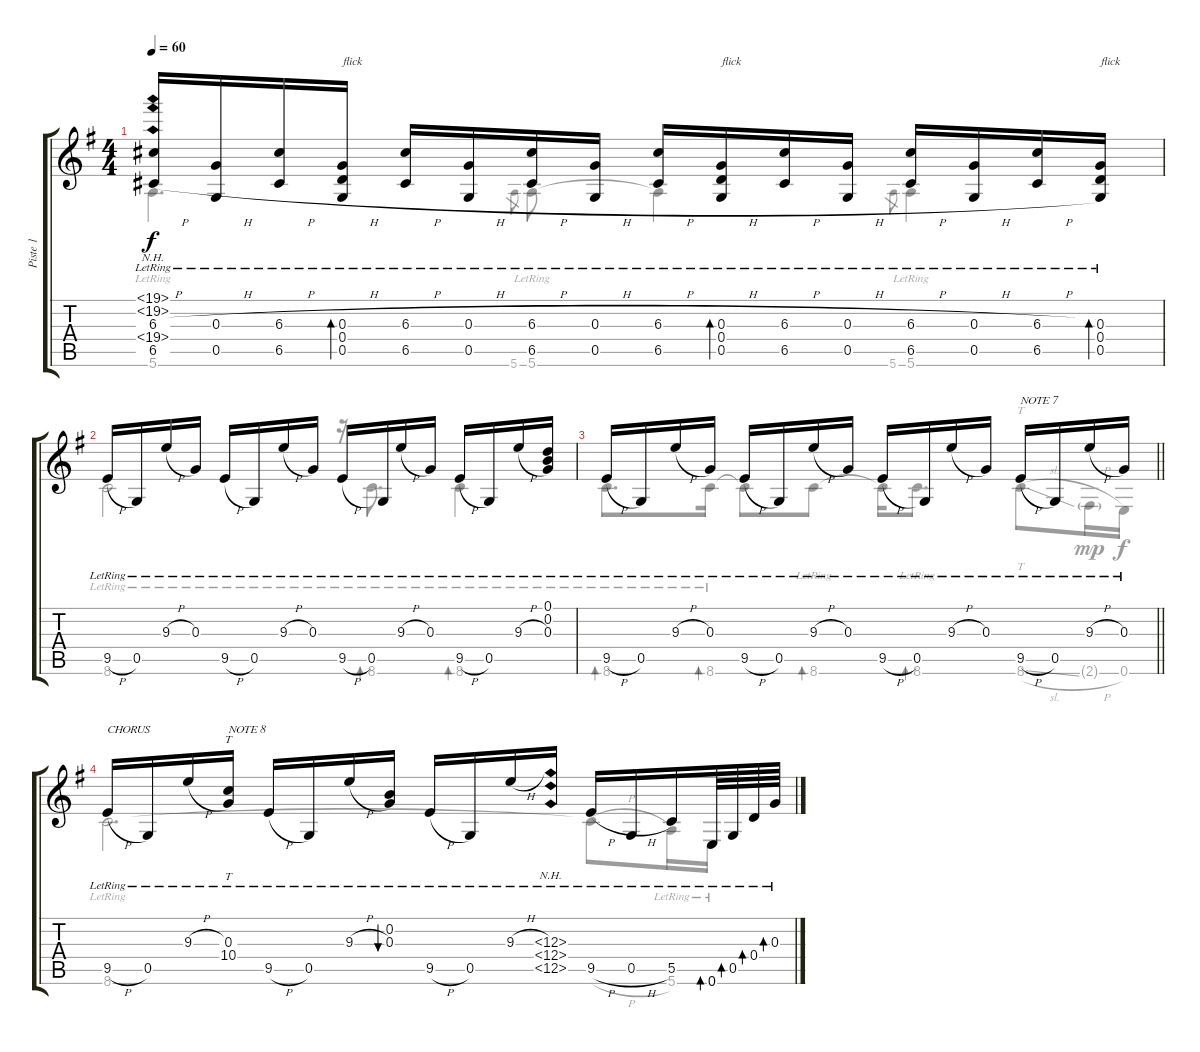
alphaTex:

\track ("Piste 1" "Piste 1") {instrument acousticguitarsteel}
\staff {score tabs}
\tuning (D4 B3 G3 D3 G2 E2) {hide}
\voice
\ts (4 4)
\tempo 60
\clef g2
\ks g
(19.1{nh lr} 19.2{nh lr} 6.3{h lr} 19.4{nh lr} 6.5{h lr}).16{dy f} (0.3{h lr} 0.5{h lr}).16 (6.3{h lr} 6.5{h lr}).16 (0.3{h lr} 0.4{lr} 0.5{h lr}).16{bd 120 txt "flick"} (6.3{h lr} 6.5{h lr}).16 (0.3{h lr} 0.5{h lr}).16 (6.3{h lr} 6.5{h lr}).16 (0.3{h lr} 0.5{h lr}).16 (6.3{h lr} 6.5{h lr}).16 (0.3{h lr} 0.4{lr} 0.5{h lr}).16{bd 120 txt "flick"} (6.3{h lr} 6.5{h lr}).16 (0.3{h lr} 0.5{h lr}).16 (6.3{h lr} 6.5{h lr}).16 (0.3{h lr} 0.5{h lr}).16 (6.3{h lr} 6.5{h lr}).16 (0.3{lr} 0.4{lr} 0.5{lr}).16{bd 120 txt "flick"} |
9.5{h lr}.16 0.5{lr}.16 9.3{h lr}.16 0.3{lr}.16 9.5{h lr}.16 0.5{lr}.16 9.3{h lr}.16 0.3{lr}.16 9.5{h lr}.16 0.5{lr}.16 9.3{h lr}.16 0.3{lr}.16 9.5{h lr}.16 0.5{lr}.16 9.3{h lr}.16 (0.1{lr} 0.2{lr} 0.3{lr}).16 |
\barLineRight lightlight
9.5{h lr}.16 0.5{lr}.16 9.3{h lr}.16 0.3{lr}.16 9.5{h lr}.16 0.5{lr}.16 9.3{h lr}.16 0.3{lr}.16 9.5{h lr}.16 0.5{lr}.16 9.3{h lr}.16 0.3{lr}.16 9.5{h lr}.16{txt "NOTE 7"} 0.5{lr}.16 9.3{h lr}.16 0.3{lr}.16 |
9.5{h lr}.16{txt "CHORUS"} 0.5{lr}.16 9.3{h lr}.16 (0.3{lr} 10.4{lr}).16{tt txt "NOTE 8"} 9.5{h lr}.16 0.5{lr}.16 9.3{h lr}.16 (0.2{lr} 0.3{lr}).16{bu 120} 9.5{h lr}.16 0.5{lr}.16 9.3{h lr}.16 (12.3{nh lr} 12.4{nh lr} 12.5{nh lr}).16 9.5{h lr}.16 0.5{h lr}.16 5.5{lr}.16 0.6{lr}.64{bd 120} 0.5{lr}.64{bd 60} 0.4{lr}.64{bd 60} 0.3{lr}.64{bd 60}
\voice
\clef g2
\ottava regular
\simile none
\ks g
5.6{lr}.4{d dy f} 5.6.8{gr} 5.6{lr}.8 5.6{t}.4 5.6.8{gr} 5.6{lr}.4 |
8.6{lr}.2 r.16 8.6{lr}.8{d bd 120} 8.6{lr}.4{bd 120} |
\barLineRight lightlight
8.6{lr}.8{d bd 120} 8.6{lr}.16{bd 120} 8.6{t}.8 8.6{lr}.8{bd 120} 8.6{t}.16 8.6{lr}.8{d bd 120} 8.6{sl lr}.8{tt} 2.6{h g lr}.16{dy mp} 0.6{lr}.16{dy f} |
8.6{lr}.2{d} 8.6{h t}.8 5.6{lr}.16 0.6{lr}.16
